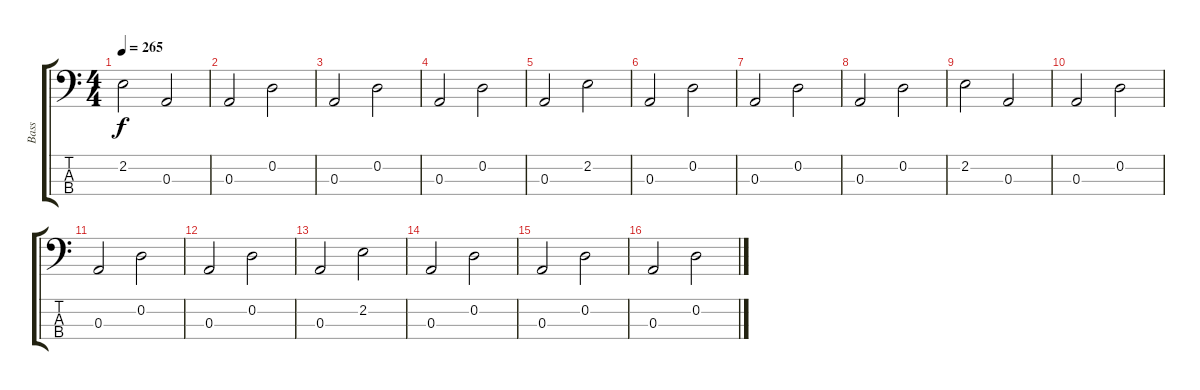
\track ("Bass" "Bass") {instrument electricbassfinger}
\staff {score tabs}
\tuning (G2 D2 A1 E1) {hide}
\ts (4 4)
\tempo 265
\clef f4
\ks c
2.2.2{dy f} 0.3.2 |
0.3.2 0.2.2 |
0.3.2 0.2.2 |
0.3.2 0.2.2 |
0.3.2 2.2.2 |
0.3.2 0.2.2 |
0.3.2 0.2.2 |
0.3.2 0.2.2 |
2.2.2 0.3.2 |
0.3.2 0.2.2 |
0.3.2 0.2.2 |
0.3.2 0.2.2 |
0.3.2 2.2.2 |
0.3.2 0.2.2 |
0.3.2 0.2.2 |
0.3.2 0.2.2
